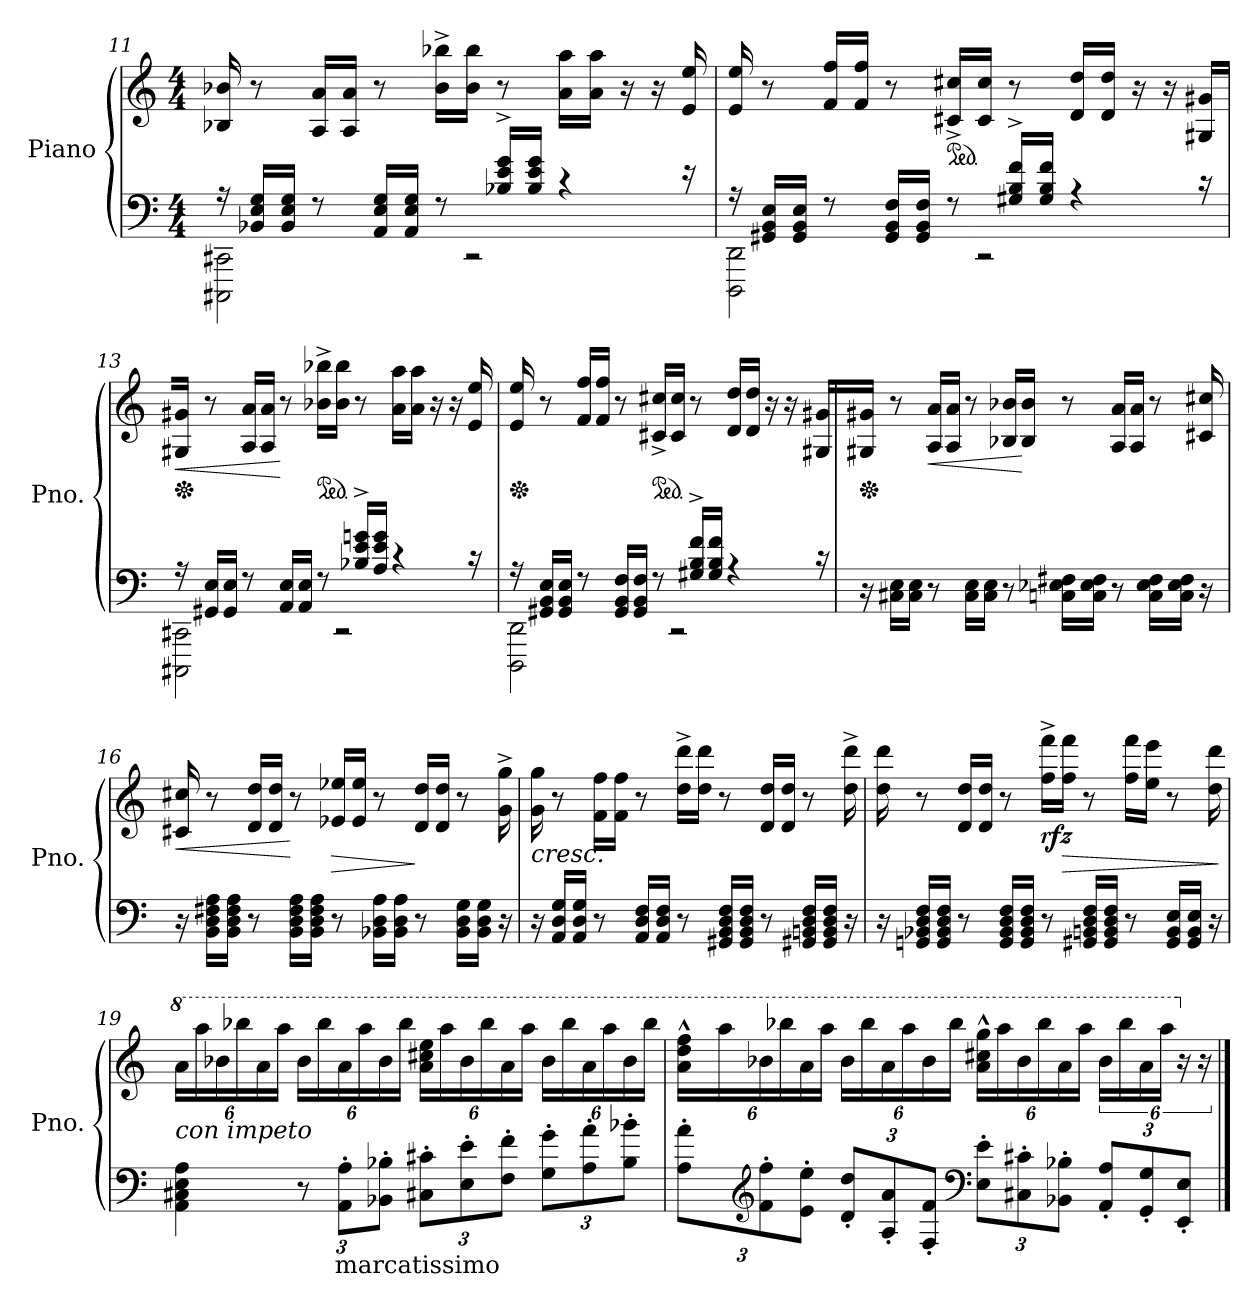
**kern	**kern	**dynam
*part1	*part1	*part1
*staff2	*staff1	*staff1/2
*I"Piano	*	*
*I'Pno.	*	*
*clefF4	*clefG2	*
*k[]	*k[]	*
*M4/4	*M4/4	*
=11	=11	=11
*^	*	*
16r	2CCC#X\ 2CC#X\	16B-X/ 16b-X/	.
16BB-X/ 16E/ 16G/LL	.	8r	.
16BB-/ 16E/ 16G/JJ	.	.	.
8r	.	16A/ 16a/LL	.
.	.	16A/ 16a/JJ	.
16AA/ 16E/ 16G/LL	.	8r	.
16AA/ 16E/ 16G/JJ	.	.	.
8r	.	16b-\^ 16bb-X\^LL	.
.	2r	16b-\ 16bb-\JJ	.
16B-X/^ 16e/^ 16g/^LL	.	8r	.
16B-/ 16e/ 16g/JJ	.	.	.
4r	.	16a\ 16aa\LL	.
.	.	16a\ 16aa\JJ	.
.	.	16r	.
.	.	16r	.
16r	.	16e/ 16ee/	.
!!LO:PB:g=z
=12	=12	=12	=12
16r	2DDD\ 2DD\	16e/ 16ee/	.
16GG#X/ 16BB/ 16E/LL	.	8r	.
16GG#/ 16BB/ 16E/JJ	.	.	.
8r	.	16f/ 16ff/LL	.
.	.	16f/ 16ff/JJ	.
16GG#/ 16BB/ 16F/LL	.	8r	.
16GG#/ 16BB/ 16F/JJ	.	.	.
*	*	*ped	*
8r	.	16c#X/^ 16cc#X/^LL	.
.	2r	16c#/ 16cc#/JJ	.
16G#X/^ 16B/^ 16f/^LL	.	8r	.
16G#/ 16B/ 16f/JJ	.	.	.
4r	.	16d/ 16dd/LL	.
.	.	16d/ 16dd/JJ	.
.	.	16r	.
.	.	16r	.
16r	.	16G#X/ 16g#X/LL	.
=13	=13	=13	=13
*	*	*Xped	*
!	!	!	!LO:HP:b
16r	2CCC#X\ 2CC#X\	16G#X/ 16g#X/JJ	<
16GG#X/ 16E/LL	.	8r	.
16GG#/ 16E/JJ	.	.	.
8r	.	16A/ 16a/LL	.
.	.	16A/ 16a/JJ	.
16AA/ 16E/LL	.	8r	[
16AA/ 16E/JJ	.	.	.
*	*	*ped	*
8r	.	16b-X\^ 16bb-X\^LL	.
.	2r	16b-\ 16bb-\JJ	.
16B-X/^ 16e/^ 16gn/^LL	.	8r	.
16A/ 16e/ 16g/JJ	.	.	.
4r	.	16a\ 16aa\LL	.
.	.	16a\ 16aa\JJ	.
.	.	16r	.
.	.	16r	.
16r	.	16e/ 16ee/	.
!!LO:LB:g=z
=14	=14	=14	=14
*	*	*Xped	*
16r	2DDD\ 2DD\	16e/ 16ee/	.
16GG#X/ 16BB/ 16E/LL	.	8r	.
16GG#/ 16BB/ 16E/JJ	.	.	.
8r	.	16f/ 16ff/LL	.
.	.	16f/ 16ff/JJ	.
16GG#/ 16BB/ 16F/LL	.	8r	.
16GG#/ 16BB/ 16F/JJ	.	.	.
*	*	*ped	*
8r	.	16c#X/^ 16cc#X/^LL	.
.	2r	16c#/ 16cc#/JJ	.
16G#X/^ 16B/^ 16f/^LL	.	8r	.
16G#/ 16B/ 16f/JJ	.	.	.
4r	.	16d/ 16dd/LL	.
.	.	16d/ 16dd/JJ	.
.	.	16r	.
.	.	16r	.
16r	.	16G#X/ 16g#X/LL	.
*v	*v	*	*
=15	=15	=15
*	*Xped	*
16r	16G#X/ 16g#X/JJ	.
16C#X\ 16E\LL	8r	.
16C#\ 16E\JJ	.	.
!	!	!LO:HP:b
8r	16A/ 16a/LL	<
.	16A/ 16a/JJ	.
16C#\ 16E\LL	8r	.
16C#\ 16E\JJ	.	.
8r	16B-X/ 16b-X/LL	.
.	16B-/ 16b-/JJ	[
16Cn\ 16E-X\ 16F#X\LL	8r	.
16C\ 16E-\ 16F#\JJ	.	.
8r	16A/ 16a/LL	.
.	16A/ 16a/JJ	.
16C\ 16E-\ 16F#\LL	8r	.
16C\ 16E-\ 16F#\JJ	.	.
16r	16c#X/ 16cc#X/	.
!!LO:LB:g=z
=16	=16	=16
!	!	!LO:HP:b
16r	16c#X/ 16cc#X/	<
16BB\ 16D\ 16F#X\ 16A\LL	8r	.
16BB\ 16D\ 16F#\ 16A\JJ	.	.
8r	16d/ 16dd/LL	.
.	16d/ 16dd/JJ	.
16BB\ 16D\ 16F#\ 16A\LL	8r	[
16BB\ 16D\ 16F#\ 16A\JJ	.	.
!	!	!LO:HP:b
8r	16e-X/ 16ee-X/LL	>
.	16e-/ 16ee-/JJ	.
16BB-X\ 16D\ 16A\LL	8r	.
16BB-\ 16D\ 16A\JJ	.	.
8r	16d/ 16dd/LL	]
.	16d/ 16dd/JJ	.
16BB-\ 16D\ 16G\LL	8r	.
16BB-\ 16D\ 16G\JJ	.	.
16r	16g\^ 16gg\^	.
=17	=17	=17
!	!LO:TX:b:i:t=cresc.	!
16r	16g\ 16gg\	.
16AA/ 16D/ 16G/LL	8r	.
16AA/ 16D/ 16G/JJ	.	.
8r	16f\ 16ff\LL	.
.	16f\ 16ff\JJ	.
16AA/ 16D/ 16F/LL	8r	.
16AA/ 16D/ 16F/JJ	.	.
8r	16dd\^ 16ddd\^LL	.
.	16dd\ 16ddd\JJ	.
16GG#X/ 16BB/ 16D/ 16F/LL	8r	.
16GG#/ 16BB/ 16D/ 16F/JJ	.	.
8r	16d/ 16dd/LL	.
.	16d/ 16dd/JJ	.
16GG#X/ 16BBn/ 16D/ 16F/LL	8r	.
16GG#/ 16BB/ 16D/ 16F/JJ	.	.
16r	16dd\^ 16ddd\^	.
!!LO:LB:g=z
=18	=18	=18
16r	16dd\ 16ddd\	.
16GGn/ 16BB-X/ 16D/ 16F/LL	8r	.
16GG/ 16BB-/ 16D/ 16F/JJ	.	.
8r	16d/ 16dd/LL	.
.	16d/ 16dd/JJ	.
16GG/ 16BB-/ 16D/ 16F/LL	8r	.
16GG/ 16BB-/ 16D/ 16F/JJ	.	.
!	!	!LO:DY:b
8r	16ff\^ 16fff\^LL	rfz
!	!	!LO:HP:b
.	16ff\ 16fff\JJ	>
16GG#X/ 16BBn/ 16D/ 16F/LL	8r	.
16GG#/ 16BB/ 16D/ 16F/JJ	.	.
8r	16ff\ 16fff\LL	.
.	16ee\ 16eee\JJ	.
16GG#/ 16BB/ 16E/LL	8r	.
16GG#/ 16BB/ 16E/JJ	.	.
16r	16dd\ 16ddd\	.
.	.	]
=19	=19	=19
*	*8va	*
*	*Xbrackettup	*
!	!LO:TX:b:i:t=con impeto	!
!	!	!LO:DY:b
4AA\ 4C#X\ 4E\ 4A\	24aa\LL	other-dynamics
.	24aaa\	.
.	24bb-X\	.
.	24bbb-X\	.
.	24aa\	.
.	24aaa\JJ	.
*Xbrackettup	*	*
12r	24bb-\LL	.
.	24bbb-\	.
!LO:TX:b:t=marcatissimo	!	!
12AA\' 12A\'L	24aa\	.
.	24aaa\	.
12BB-X\' 12B-X\'J	24bb-\	.
.	24bbb-\JJ	.
12C#X\' 12c#X\'L	24aa\ 24ccc#X\ 24eee\LL	.
.	24aaa\	.
12E\' 12e\'	24bb-\	.
.	24bbb-\	.
12F\' 12f\'J	24aa\	.
.	24aaa\JJ	.
12G\' 12g\'L	24bb-\LL	.
.	24bbb-\	.
12A\' 12a\'	24aa\	.
.	24aaa\	.
12B-\' 12b-X\'J	24bb-\	.
.	24bbb-\JJ	.
!!LO:PB:g=z
=20	=20	=20
12A\' 12a\'L	24aa\^^ 24ddd\^^ 24fff\^^LL	.
.	24aaa\	.
*clefG2	*	*
12f\' 12ff\'	24bb-X\	.
.	24bbb-X\	.
12e\' 12ee\'J	24aa\	.
.	24aaa\JJ	.
12d/' 12dd/'L	24bb-\LL	.
.	24bbb-\	.
12A/' 12a/'	24aa\	.
.	24aaa\	.
12F/' 12f/'J	24bb-\	.
.	24bbb-\JJ	.
*clefF4	*	*
12E\' 12e\'L	24aa\^^ 24ccc#X\^^ 24ggg\^^LL	.
.	24aaa\	.
12C#X\' 12c#X\'	24bb-\	.
.	24bbb-\	.
12BB-X\' 12B-X\'J	24aa\	.
.	24aaa\JJ	.
*	*brackettup	*
12AA/' 12A/'L	24bb-\LL	.
.	24bbb-\	.
12GG/' 12G/'	24aa\	.
.	24aaa\JJ	.
*	*X8va	*
12EE/' 12E/'J	24r	.
.	24r	.
==	==	==
*-	*-	*-
